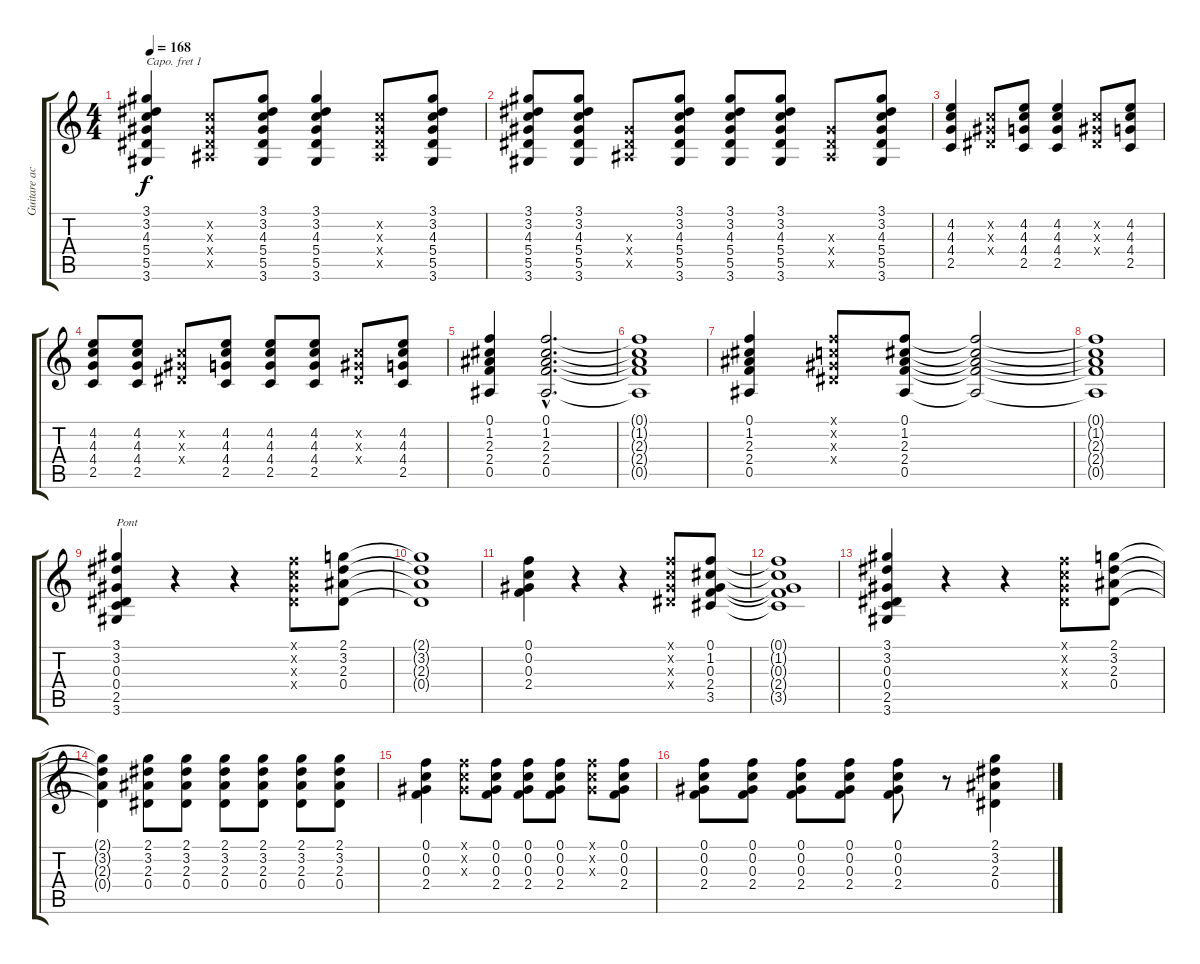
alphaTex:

\track ("Guitare acc" "Guitare ac") {instrument acousticguitarsteel}
\staff {score tabs}
\capo 1
\tuning (E4 B3 G3 D3 A2 E2) {hide}
\ts (4 4)
\tempo 168
\clef g2
\ks c
(3.1 3.2 4.3 5.4 5.5 3.6).4{dy f} (0.2{x} 0.3{x} 0.4{x} 0.5{x}).8 (3.1 3.2 4.3 5.4 5.5 3.6).8 (3.1 3.2 4.3 5.4 5.5 3.6).4 (0.2{x} 0.3{x} 0.4{x} 0.5{x}).8 (3.1 3.2 4.3 5.4 5.5 3.6).8 |
(3.1 3.2 4.3 5.4 5.5 3.6).8 (3.1 3.2 4.3 5.4 5.5 3.6).8 (0.3{x} 0.4{x} 0.5{x}).8 (3.1 3.2 4.3 5.4 5.5 3.6).8 (3.1 3.2 4.3 5.4 5.5 3.6).8 (3.1 3.2 4.3 5.4 5.5 3.6).8 (0.3{x} 0.4{x} 0.5{x}).8 (3.1 3.2 4.3 5.4 5.5 3.6).8 |
(4.2 4.3 4.4 2.5).4 (0.2{x} 0.3{x} 0.4{x}).8 (4.2 4.3 4.4 2.5).8 (4.2 4.3 4.4 2.5).4 (0.2{x} 0.3{x} 0.4{x}).8 (4.2 4.3 4.4 2.5).8 |
(4.2 4.3 4.4 2.5).8 (4.2 4.3 4.4 2.5).8 (0.2{x} 0.3{x} 0.4{x}).8 (4.2 4.3 4.4 2.5).8 (4.2 4.3 4.4 2.5).8 (4.2 4.3 4.4 2.5).8 (0.2{x} 0.3{x} 0.4{x}).8 (4.2 4.3 4.4 2.5).8 |
(0.1 1.2 2.3 2.4 0.5).4 (0.1{hac} 1.2{hac} 2.3{hac} 2.4{hac} 0.5{hac}).2{d} |
(0.1{t} 1.2{t} 2.3{t} 2.4{t} 0.5{t}).1 |
(0.1 1.2 2.3 2.4 0.5).4 (0.1{x} 0.2{x} 0.3{x} 0.4{x}).8 (0.1 1.2 2.3 2.4 0.5).8 (0.1{t} 1.2{t} 2.3{t} 2.4{t} 0.5{t}).2 |
(0.1{t} 1.2{t} 2.3{t} 2.4{t} 0.5{t}).1 |
(3.1 3.2 0.3 0.4 2.5 3.6).4{txt "Pont"} r.4 r.4 (0.1{x} 0.2{x} 0.3{x} 0.4{x}).8 (2.1 3.2 2.3 0.4).8 |
(2.1{t} 3.2{t} 2.3{t} 0.4{t}).1 |
(0.1 0.2 0.3 2.4).4 r.4 r.4 (0.1{x} 0.2{x} 0.3{x} 0.4{x}).8 (0.1 1.2 0.3 2.4 3.5).8 |
(0.1{t} 1.2{t} 0.3{t} 2.4{t} 3.5{t}).1 |
(3.1 3.2 0.3 0.4 2.5 3.6).4 r.4 r.4 (0.1{x} 0.2{x} 0.3{x} 0.4{x}).8 (2.1 3.2 2.3 0.4).8 |
(2.1{t} 3.2{t} 2.3{t} 0.4{t}).4 (2.1 3.2 2.3 0.4).8 (2.1 3.2 2.3 0.4).8 (2.1 3.2 2.3 0.4).8 (2.1 3.2 2.3 0.4).8 (2.1 3.2 2.3 0.4).8 (2.1 3.2 2.3 0.4).8 |
(0.1 0.2 0.3 2.4).4 (0.1{x} 0.2{x} 0.3{x}).8 (0.1 0.2 0.3 2.4).8 (0.1 0.2 0.3 2.4).8 (0.1 0.2 0.3 2.4).8 (0.1{x} 0.2{x} 0.3{x}).8 (0.1 0.2 0.3 2.4).8 |
(0.1 0.2 0.3 2.4).8 (0.1 0.2 0.3 2.4).8 (0.1 0.2 0.3 2.4).8 (0.1 0.2 0.3 2.4).8 (0.1 0.2 0.3 2.4).8 r.8 (2.1 3.2 2.3 0.4).4
